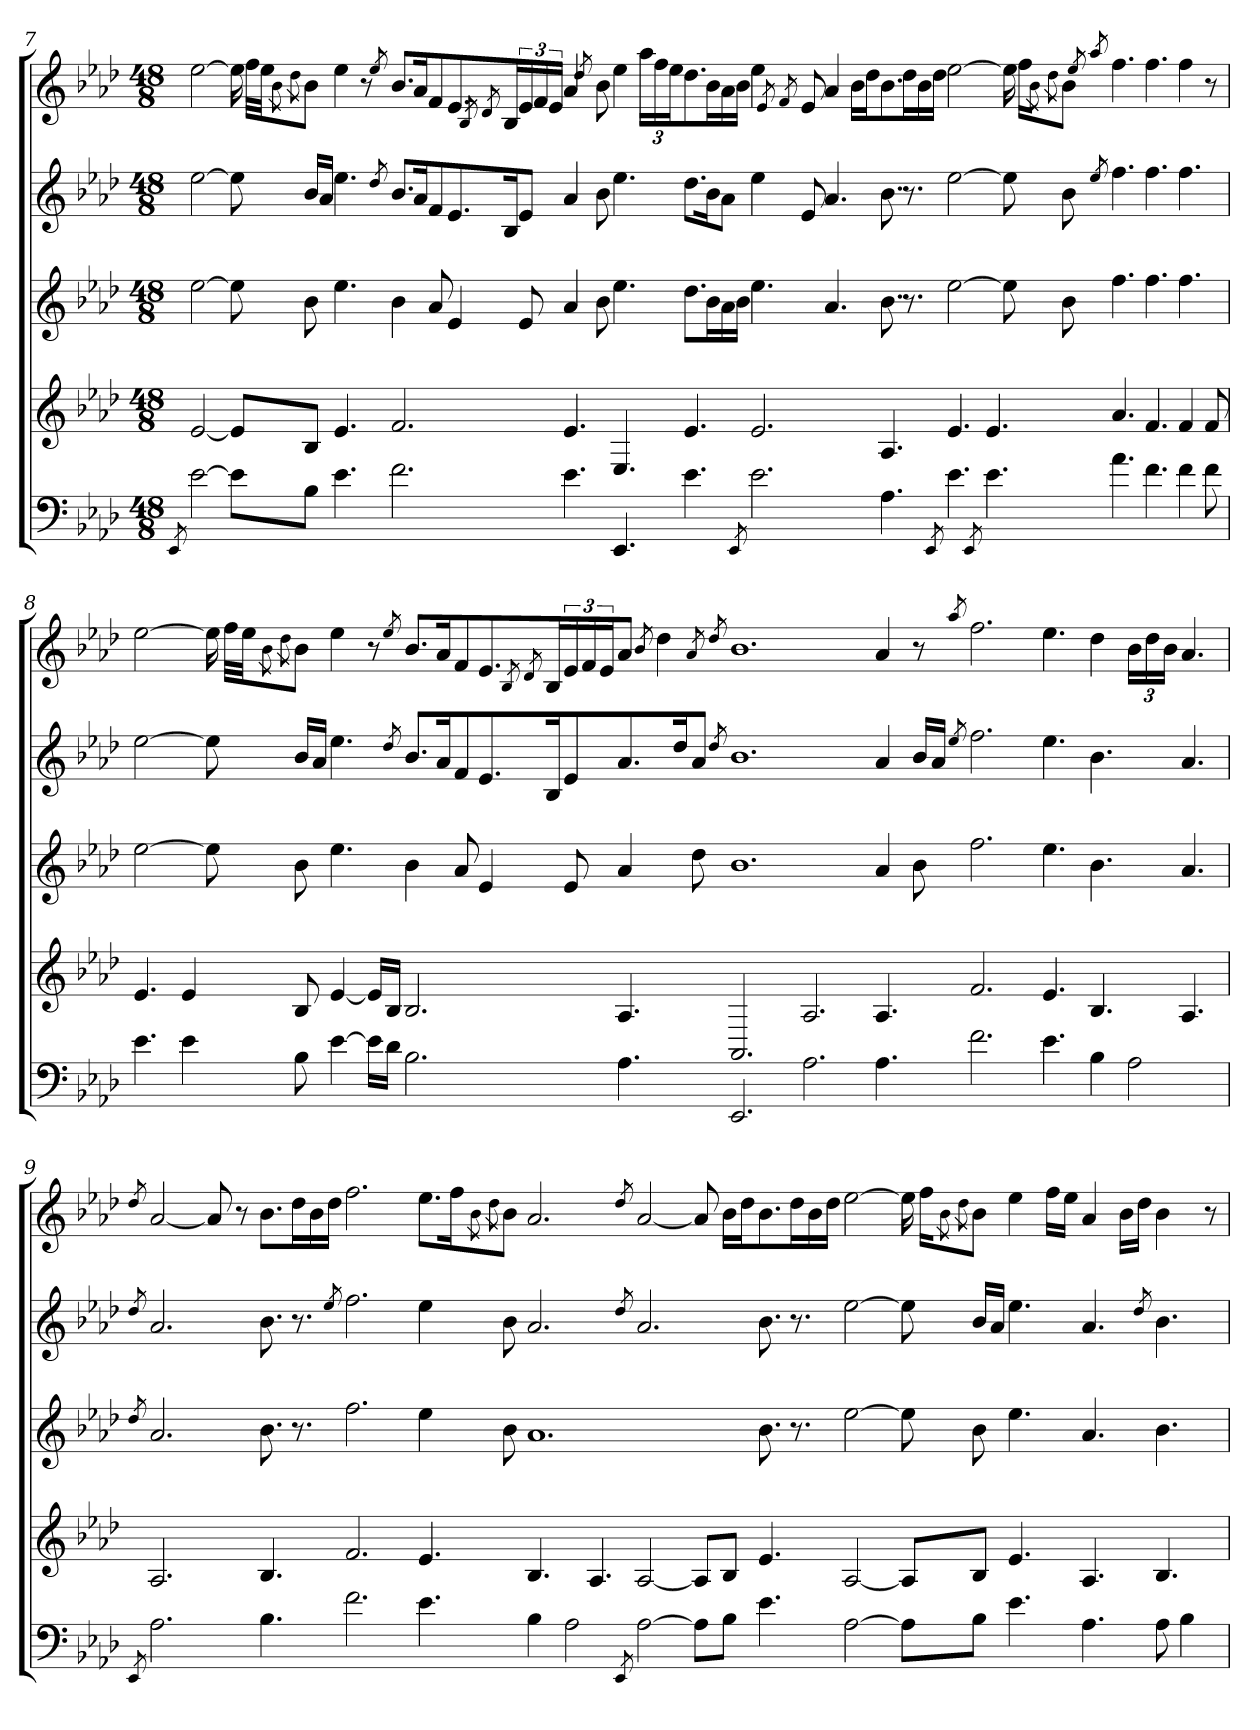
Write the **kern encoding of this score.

**kern	**kern	**kern	**kern	**kern
*part5	*part4	*part3	*part2	*part1
*staff5	*staff4	*staff3	*staff2	*staff1
*clefF4	*clefG2	*clefG2	*clefG2	*clefG2
*k[b-e-a-d-]	*k[b-e-a-d-]	*k[b-e-a-d-]	*k[b-e-a-d-]	*k[b-e-a-d-]
*M48/8	*M48/8	*M48/8	*M48/8	*M48/8
=7	=7	=7	=7	=7
8qEE-	.	.	.	.
[2e-	[2e-	[2ee-	[2ee-	[2ee-
8e-\L]	8e-/L]	8ee-]	8ee-]	16ee-]
.	.	.	.	32ff\LLL
.	.	.	.	32ee-\JJ
.	.	.	.	8qb-\
.	.	.	.	8qdd-\
8B-\J	8B-/J	8b-	16b-/LL	8b-\J
.	.	.	16a-/JJ	.
4.e-	4.e-	4.ee-	4.ee-	4ee-
.	.	.	.	8r
.	.	.	8qdd-	8qee-
2.f	2.f	4b-	8.b-/L	8.b-/L
.	.	.	16a-/K	16a-/K
.	.	8a-	8f/	8f/
.	.	4e-	8.e-/	8.e-/
.	.	.	.	8qB-/
.	.	.	.	8qd-/
.	.	.	16B-/K	16B-/L
.	.	8e-	8e-/J	24e-/
.	.	.	.	24f/
.	.	.	.	24e-/JJ
4.e-	4.e-	4a-	4a-	4a-
.	.	.	.	8qdd-
.	.	8b-	8b-	8b-
4.EE-	4.E-	4.ee-	4.ee-	4ee-
.	.	.	.	24aa-\LL
.	.	.	.	24ff\
.	.	.	.	24ee-\J
4.e-	4.e-	8.dd-\L	8.dd-\L	8.dd-\
.	.	16b-\L	16b-\K	16b-\L
.	.	16a-\	8a-\J	16a-\
.	.	16b-\JJ	.	16b-\JJ
8qEE-	.	.	.	.
2.e-	2.e-	4.ee-	4ee-	4ee-
.	.	.	.	8qe-
.	.	.	.	8qf
.	.	.	8e-	8e-
.	.	4.a-	4.a-	4a-
.	.	.	.	16b-\LL
.	.	.	.	16dd-\J
4.A-	4.A-	8.b-	8.b-	8.b-\
.	.	8.r	8.r	16dd-\L
.	.	.	.	16b-\
.	.	.	.	16dd-\JJ
8qEE-	.	.	.	.
4.e-	4.e-	[2ee-	[2ee-	[2ee-
8qEE-	.	.	.	.
4.e-	4.e-	.	.	.
.	.	8ee-]	8ee-]	16ee-]
.	.	.	.	16ff\KL
.	.	.	.	8qb-\
.	.	.	.	8qdd-\
.	.	8b-	8b-	8b-\J
.	.	.	.	8qee-
.	.	.	8qee-	8qaa-
4.a-	4.a-	4.ff	4.ff	4.ff
4.f	4.f	4.ff	4.ff	4.ff
4f	4f	4.ff	4.ff	4ff
8f	8f	.	.	8r
=8	=8	=8	=8	=8
4.e-	4.e-	[2ee-	[2ee-	[2ee-
4e-	4e-	.	.	.
.	.	8ee-]	8ee-]	16ee-]
.	.	.	.	32ff\LLL
.	.	.	.	32ee-\JJ
.	.	.	.	8qb-\
.	.	.	.	8qdd-\
8B-	8B-	8b-	16b-/LL	8b-\J
.	.	.	16a-/JJ	.
[4e-	[4e-	4.ee-	4.ee-	4ee-
16e-\LL]	16e-/LL]	.	.	8r
16d-\JJ	16B-/JJ	.	.	.
.	.	.	8qdd-	8qee-
2.B-	2.B-	4b-	8.b-/L	8.b-/L
.	.	.	16a-/K	16a-/K
.	.	8a-	8f/	8f/
.	.	4e-	8.e-/	8.e-/
.	.	.	.	8qB-/
.	.	.	.	8qd-/
.	.	.	16B-/K	16B-/L
.	.	8e-	8e-/	24e-/
.	.	.	.	24f/
.	.	.	.	24e-/J
4.A-	4.A-	4a-	8.a-/	8a-/J
.	.	.	.	8qb-
.	.	.	.	4dd-
.	.	.	16dd-/K	.
.	.	8dd-	8a-/J	.
.	.	.	.	8qa-
.	.	.	8qdd-	8qdd-
2.EE-	2.AA-	1.b-	1.b-	1.b-
2.A-	2.A-	.	.	.
4.A-	4.A-	4a-	4a-	4a-
.	.	8b-	16b-/LL	8r
.	.	.	16a-/JJ	.
.	.	.	8qee-	8qaa-
2.f	2.f	2.ff	2.ff	2.ff
4.e-	4.e-	4.ee-	4.ee-	4.ee-
4B-	4.B-	4.b-	4.b-	4dd-
2A-	.	.	.	24b-\LL
.	.	.	.	24dd-\
.	.	.	.	24b-\JJ
.	4.A-	4.a-	4.a-	4.a-
=9	=9	=9	=9	=9
8qEE-	.	8qdd-	8qdd-	8qdd-
2.A-	2.A-	2.a-	2.a-	[2a-
.	.	.	.	8a-]
.	.	.	.	8r
4.B-	4.B-	8.b-	8.b-	8.b-\L
.	.	8.r	8.r	16dd-\L
.	.	.	.	16b-\
.	.	.	.	16dd-\JJ
.	.	.	8qee-	.
2.f	2.f	2.ff	2.ff	2.ff
4.e-	4.e-	4ee-	4ee-	8.ee-\L
.	.	.	.	16ff\K
.	.	.	.	8qb-\
.	.	.	.	8qdd-\
.	.	8b-	8b-	8b-\J
4B-	4.B-	1.a-	2.a-	2.a-
2A-	.	.	.	.
.	4.A-	.	.	.
8qEE-	.	.	8qdd-	8qdd-
[2A-	[2A-	.	2.a-	[2a-
8A-\L]	8A-/L]	.	.	8a-]
8B-\J	8B-/J	.	.	16b-\LL
.	.	.	.	16dd-\J
4.e-	4.e-	8.b-	8.b-	8.b-\
.	.	8.r	8.r	16dd-\L
.	.	.	.	16b-\
.	.	.	.	16dd-\JJ
[2A-	[2A-	[2ee-	[2ee-	[2ee-
8A-\L]	8A-/L]	8ee-]	8ee-]	16ee-]
.	.	.	.	16ff\KL
.	.	.	.	8qb-\
.	.	.	.	8qdd-\
8B-\J	8B-/J	8b-	16b-/LL	8b-\J
.	.	.	16a-/JJ	.
4.e-	4.e-	4.ee-	4.ee-	4ee-
.	.	.	.	16ff\LL
.	.	.	.	16ee-\JJ
4.A-	4.A-	4.a-	4.a-	4a-
.	.	.	.	16b-\LL
.	.	.	.	16dd-\JJ
.	.	.	8qdd-	.
8A-	4.B-	4.b-	4.b-	4b-
4B-	.	.	.	.
.	.	.	.	8r
=	=	=	=	=
*-	*-	*-	*-	*-
